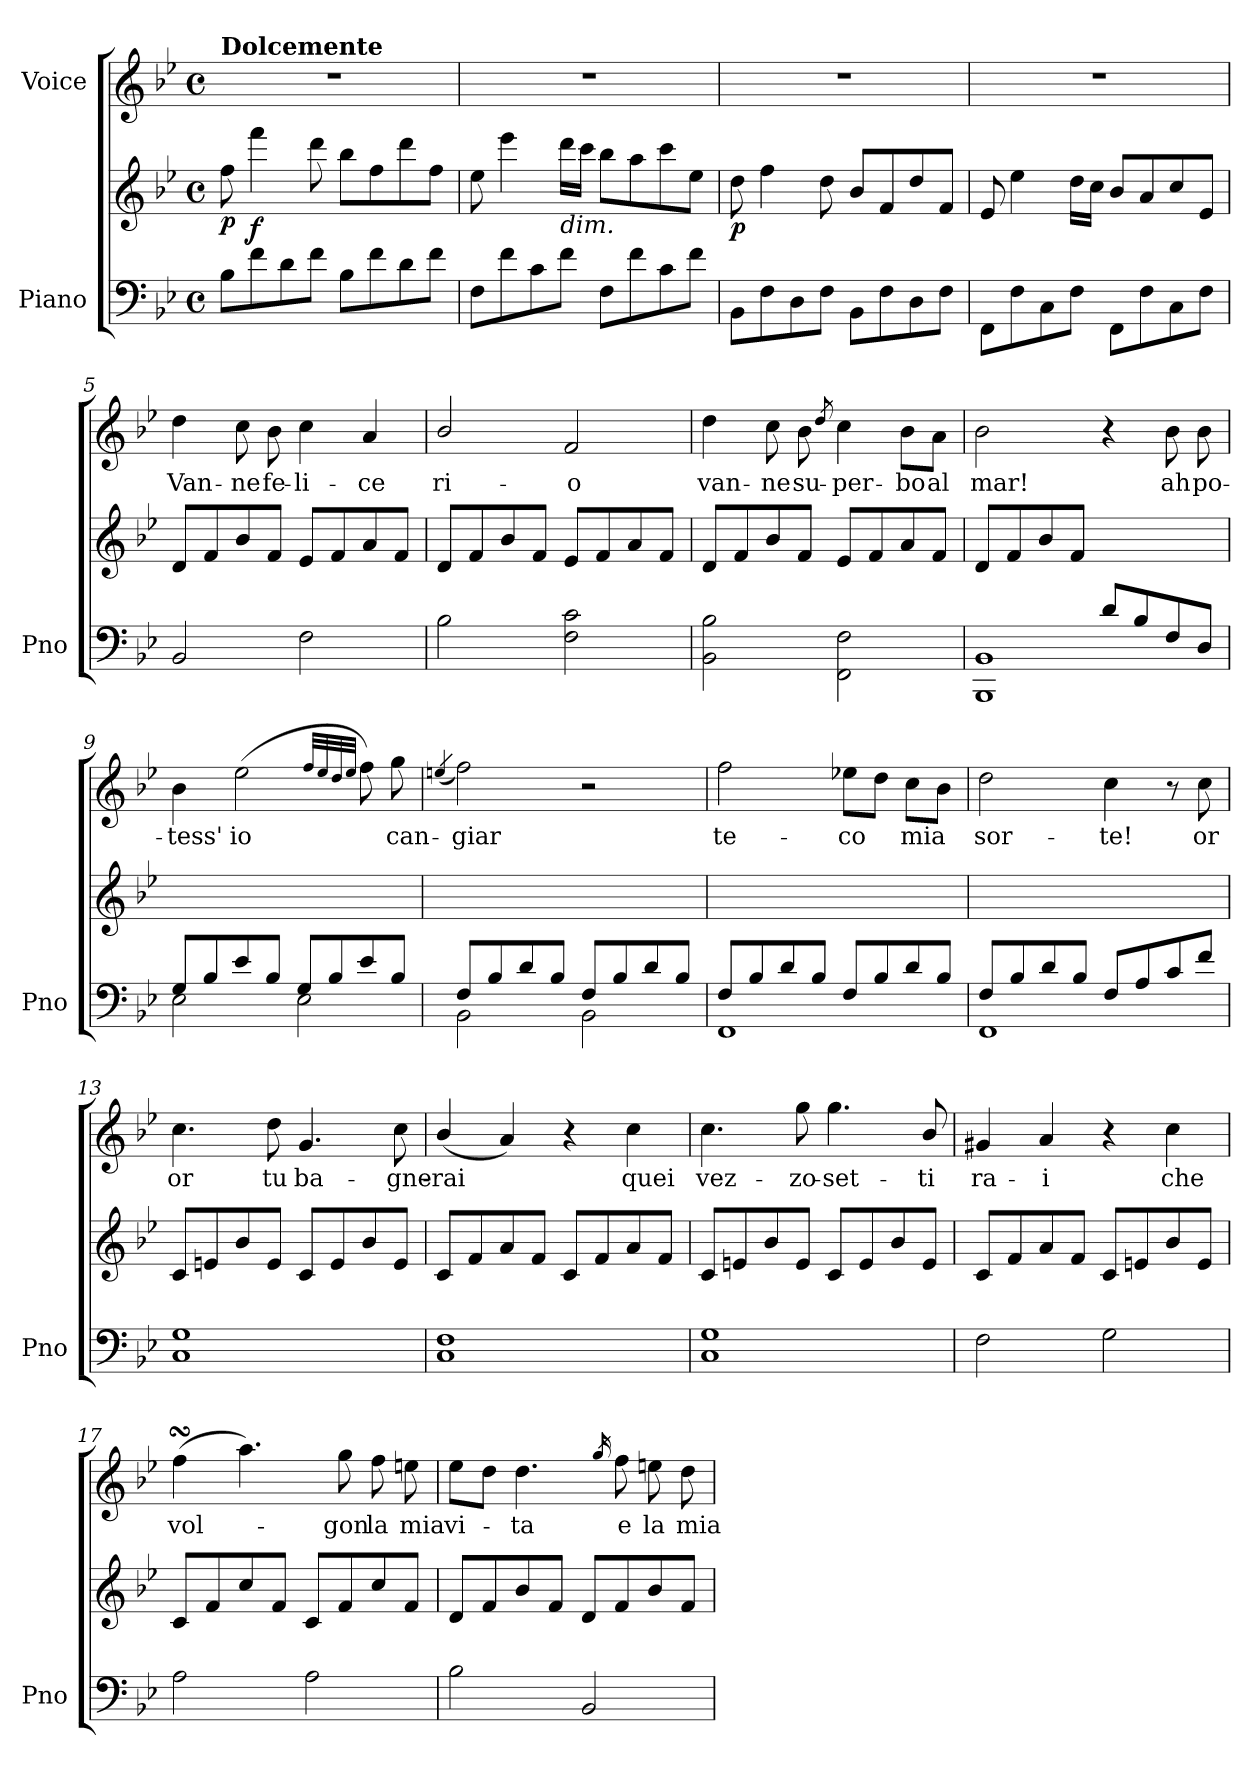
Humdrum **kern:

**kern	**kern	**dynam	**kern	**text
*part2	*part2	*part2	*part1	*part1
*staff3	*staff2	*staff2/3	*staff1	*staff1
*I"Piano	*	*	*I"Voice	*
*I'Pno	*	*	*	*
*clefF4	*clefG2	*	*clefG2	*
*k[b-e-]	*k[b-e-]	*	*k[b-e-]	*
*M4/4	*M4/4	*	*M4/4	*
*met(c)	*met(c)	*	*met(c)	*
=1	=1	=1	=1	=1
!	!	!	!LO:TX:a:B:t=Dolcemente	!
!	!	!LO:DY:b	!	!
8B-\L	8ff\	p	1r	.
!	!	!LO:DY:b	!	!
8f\	4fff\	f	.	.
8d\	.	.	.	.
8f\J	8ddd\	.	.	.
8B-\L	8bb-\L	.	.	.
8f\	8ff\	.	.	.
8d\	8ddd\	.	.	.
8f\J	8ff\J	.	.	.
=2	=2	=2	=2	=2
8F\L	8ee-\	.	1r	.
8f\	4eee-\	.	.	.
8c\	.	.	.	.
!	!LO:TX:b:i:t=dim.	!	!	!
8f\J	16ddd\LL	.	.	.
.	16ccc\JJ	.	.	.
8F\L	8bb-\L	.	.	.
8f\	8aa\	.	.	.
8c\	8ccc\	.	.	.
8f\J	8ee-\J	.	.	.
=3	=3	=3	=3	=3
!	!	!LO:DY:b	!	!
8BB-\L	8dd\	p	1r	.
8F\	4ff\	.	.	.
8D\	.	.	.	.
8F\J	8dd\	.	.	.
8BB-\L	8b-/L	.	.	.
8F\	8f/	.	.	.
8D\	8dd/	.	.	.
8F\J	8f/J	.	.	.
=4	=4	=4	=4	=4
8FF\L	8e-/	.	1r	.
8F\	4ee-\	.	.	.
8C\	.	.	.	.
8F\J	16dd\LL	.	.	.
.	16cc\JJ	.	.	.
8FF\L	8b-/L	.	.	.
8F\	8a/	.	.	.
8C\	8cc/	.	.	.
8F\J	8e-/J	.	.	.
!!LO:LB:g=z
=5	=5	=5	=5	=5
!	!	!	!	!LO:LY:b
2BB-/	8d/L	.	4dd\	Van-
.	8f/	.	.	.
!	!	!	!	!LO:LY:b
.	8b-/	.	8cc\	-ne
!	!	!	!	!LO:LY:b
.	8f/J	.	8b-\	fe-
!	!	!	!	!LO:LY:b
2F\	8e-/L	.	4cc\	-li-
.	8f/	.	.	.
!	!	!	!	!LO:LY:b
.	8a/	.	4a/	-ce
.	8f/J	.	.	.
=6	=6	=6	=6	=6
!	!	!	!	!LO:LY:b
2B-\	8d/L	.	2b-/	ri-
.	8f/	.	.	.
.	8b-/	.	.	.
.	8f/J	.	.	.
!	!	!	!	!LO:LY:b
2F\ 2c\	8e-/L	.	2f/	-o
.	8f/	.	.	.
.	8a/	.	.	.
.	8f/J	.	.	.
=7	=7	=7	=7	=7
!	!	!	!	!LO:LY:b
2BB-\ 2B-\	8d/L	.	4dd\	van-
.	8f/	.	.	.
!	!	!	!	!LO:LY:b
.	8b-/	.	8cc\	-ne
!	!	!	!	!LO:LY:b
.	8f/J	.	8b-\	su-
.	.	.	8qdd/	.
!	!	!	!	!LO:LY:b
2FF\ 2F\	8e-/L	.	4cc\	-per-
.	8f/	.	.	.
!	!	!	!	!LO:LY:b
.	8a/	.	8b-\L	-bo
!	!	!	!	!LO:LY:b
.	8f/J	.	8a\J	al
=8	=8	=8	=8	=8
*^	*	*	*	*
!	!	!	!	!	!LO:LY:b
2ryy	1BBB- 1BB-	8d/L	.	2b-\	mar!
.	.	8f/	.	.	.
.	.	8b-/	.	.	.
.	.	8f/J	.	.	.
8d/L	.	2ryy	.	4r	.
8B-/	.	.	.	.	.
!	!	!	!	!	!LO:LY:b
8F/	.	.	.	8b-\	ah
!	!	!	!	!	!LO:LY:b
8D/J	.	.	.	8b-\	po-
=9	=9	=9	=9	=9	=9
!	!	!	!	!	!LO:LY:b
8G/L	2E-\	1ryy	.	4b-\	-tess'
8B-/	.	.	.	.	.
!	!	!	!	!	!LO:LY:b
8e-/	.	.	.	(>2ee-\	io
8B-/J	.	.	.	.	.
8G/L	2E-\	.	.	.	.
8B-/	.	.	.	.	.
.	.	.	.	32qff/LLL	.
.	.	.	.	32qee-/	.
.	.	.	.	32qdd/	.
.	.	.	.	32qee-/JJJ	.
8e-/	.	.	.	8ff\)	.
!	!	!	!	!	!LO:LY:b
8B-/J	.	.	.	8gg\	can-
=10	=10	=10	=10	=10	=10
.	.	.	.	(>4qeen/	.
!	!	!	!	!	!LO:LY:b
8F/L	2BB-\	1ryy	.	2ff\)	-giar
8B-/	.	.	.	.	.
8d/	.	.	.	.	.
8B-/J	.	.	.	.	.
8F/L	2BB-\	.	.	2r	.
8B-/	.	.	.	.	.
8d/	.	.	.	.	.
8B-/J	.	.	.	.	.
!!LO:LB:g=z
=11	=11	=11	=11	=11	=11
!	!	!	!	!	!LO:LY:b
8F/L	1FF	1ryy	.	2ff\	te-
8B-/	.	.	.	.	.
8d/	.	.	.	.	.
8B-/J	.	.	.	.	.
!	!	!	!	!	!LO:LY:b
8F/L	.	.	.	8ee-X\L	-co
8B-/	.	.	.	8dd\J	.
!	!	!	!	!	!LO:LY:b
8d/	.	.	.	8cc\L	mia
8B-/J	.	.	.	8b-\J	.
=12	=12	=12	=12	=12	=12
!	!	!	!	!	!LO:LY:b
8F/L	1FF	1ryy	.	2dd\	sor-
8B-/	.	.	.	.	.
8d/	.	.	.	.	.
8B-/J	.	.	.	.	.
!	!	!	!	!	!LO:LY:b
8F/L	.	.	.	4cc\	-te!
8A/	.	.	.	.	.
8c/	.	.	.	8r	.
!	!	!	!	!	!LO:LY:b
8f/J	.	.	.	8cc\	or
*v	*v	*	*	*	*
=13	=13	=13	=13	=13
!	!	!	!	!LO:LY:b
1C 1G	8c/L	.	4.cc\	or
.	8en/	.	.	.
.	8b-/	.	.	.
!	!	!	!	!LO:LY:b
.	8e/J	.	8dd\	tu
!	!	!	!	!LO:LY:b
.	8c/L	.	4.g/	ba-
.	8e/	.	.	.
.	8b-/	.	.	.
!	!	!	!	!LO:LY:b
.	8e/J	.	8cc\	-gne-
=14	=14	=14	=14	=14
!	!	!	!	!LO:LY:b
1C 1F	8c/L	.	(<4b-/	-rai
.	8f/	.	.	.
.	8a/	.	4a/)	.
.	8f/J	.	.	.
.	8c/L	.	4r	.
.	8f/	.	.	.
!	!	!	!	!LO:LY:b
.	8a/	.	4cc\	quei
.	8f/J	.	.	.
=15	=15	=15	=15	=15
!	!	!	!	!LO:LY:b
1C 1G	8c/L	.	4.cc\	vez-
.	8en/	.	.	.
.	8b-/	.	.	.
!	!	!	!	!LO:LY:b
.	8e/J	.	8gg\	-zo-
!	!	!	!	!LO:LY:b
.	8c/L	.	4.gg\	-set-
.	8e/	.	.	.
.	8b-/	.	.	.
!	!	!	!	!LO:LY:b
.	8e/J	.	8b-/	-ti
=16	=16	=16	=16	=16
!	!	!	!	!LO:LY:b
2F\	8c/L	.	4g#X/	ra-
.	8f/	.	.	.
!	!	!	!	!LO:LY:b
.	8a/	.	4a/	-i
.	8f/J	.	.	.
2G\	8c/L	.	4r	.
.	8en/	.	.	.
!	!	!	!	!LO:LY:b
.	8b-/	.	4cc\	che
.	8e/J	.	.	.
!!LO:LB:g=z
=17	=17	=17	=17	=17
!	!	!	!	!LO:LY:b
2A\	8c/L	.	(>4ffsSSS\	vol-
.	8f/	.	.	.
.	8cc/	.	4.aa\)	.
.	8f/J	.	.	.
2A\	8c/L	.	.	.
!	!	!	!	!LO:LY:b
.	8f/	.	8gg\	gon
!	!	!	!	!LO:LY:b
.	8cc/	.	8ff\	la
!	!	!	!	!LO:LY:b
.	8f/J	.	8een\	mia
=18	=18	=18	=18	=18
!	!	!	!	!LO:LY:b
2B-\	8d/L	.	8ee-\L	vi-
.	8f/	.	8dd\J	.
!	!	!	!	!LO:LY:b
.	8b-/	.	4.dd\	-ta
.	8f/J	.	.	.
2BB-/	8d/L	.	.	.
.	.	.	16qgg/	.
!	!	!	!	!LO:LY:b
.	8f/	.	8ff\	e
!	!	!	!	!LO:LY:b
.	8b-/	.	8een\	la
!	!	!	!	!LO:LY:b
.	8f/J	.	8dd\	mia
=	=	=	=	=
*-	*-	*-	*-	*-
